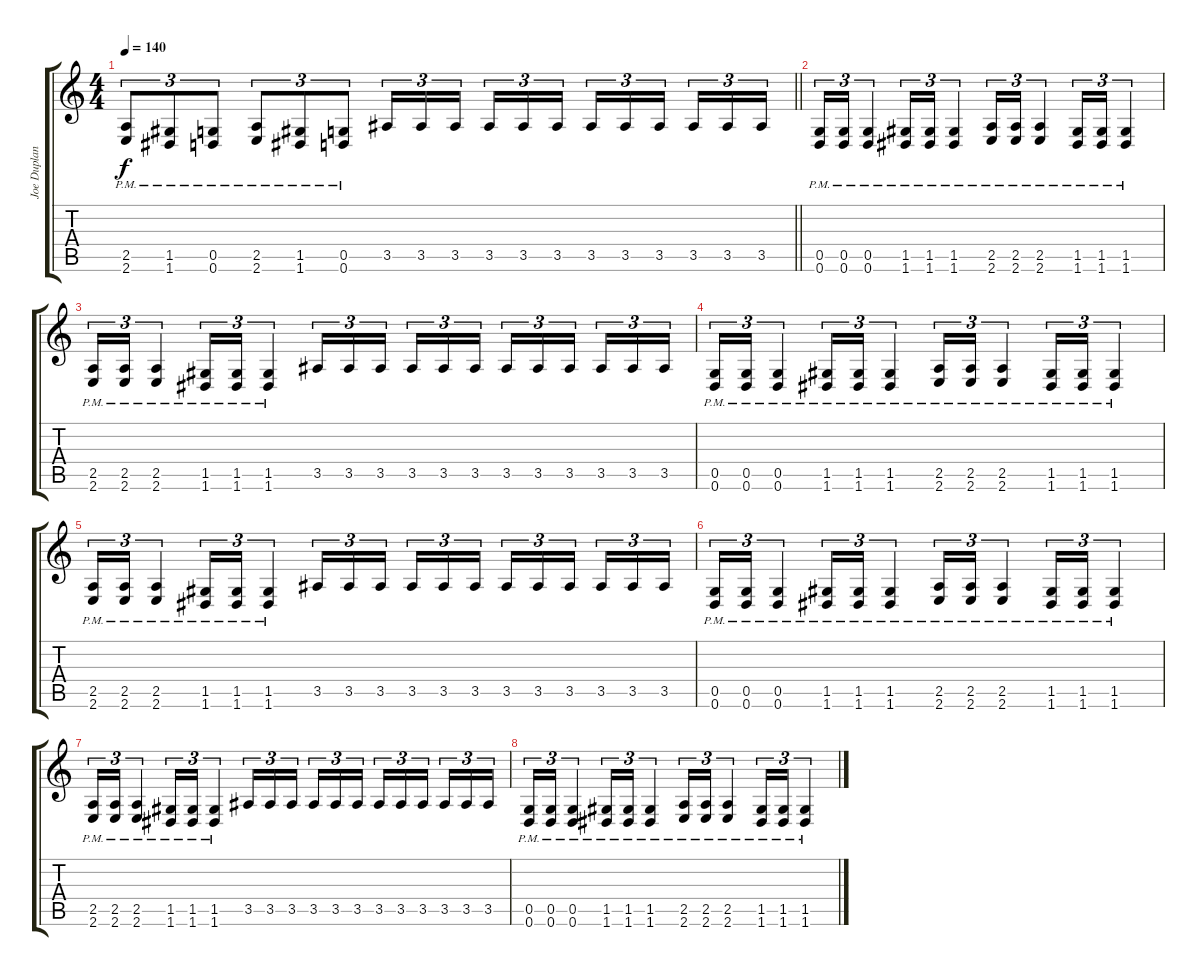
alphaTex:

\track ("Joe Duplantier" "Joe Duplan") {instrument distortionguitar}
\staff {score tabs}
\tuning (D4 A3 F3 C3 G2 D2) {hide}
\ts (4 4)
\tempo 140
\clef g2
\barLineRight lightlight
\ks c
(2.5 2.6{pm}).8{tu (3 2) dy f} (1.5 1.6{pm}).8{tu (3 2)} (0.5 0.6{pm}).8{tu (3 2)} (2.5 2.6{pm}).8{tu (3 2)} (1.5 1.6{pm}).8{tu (3 2)} (0.5 0.6{pm}).8{tu (3 2)} 3.5.16{tu (3 2)} 3.5.16{tu (3 2)} 3.5.16{tu (3 2) beam splitsecondary} 3.5.16{tu (3 2)} 3.5.16{tu (3 2)} 3.5.16{tu (3 2)} 3.5.16{tu (3 2)} 3.5.16{tu (3 2)} 3.5.16{tu (3 2) beam splitsecondary} 3.5.16{tu (3 2)} 3.5.16{tu (3 2)} 3.5.16{tu (3 2)} |
\section ("" "")
(0.5 0.6{pm}).16{tu (3 2)} (0.5 0.6{pm}).16{tu (3 2)} (0.5 0.6{pm}).4{tu (3 2)} (1.5 1.6{pm}).16{tu (3 2)} (1.5 1.6{pm}).16{tu (3 2)} (1.5 1.6{pm}).4{tu (3 2)} (2.5 2.6{pm}).16{tu (3 2)} (2.5 2.6{pm}).16{tu (3 2)} (2.5 2.6{pm}).4{tu (3 2)} (1.5 1.6{pm}).16{tu (3 2)} (1.5 1.6{pm}).16{tu (3 2)} (1.5 1.6{pm}).4{tu (3 2)} |
(2.5 2.6{pm}).16{tu (3 2)} (2.5 2.6{pm}).16{tu (3 2)} (2.5 2.6{pm}).4{tu (3 2)} (1.5 1.6{pm}).16{tu (3 2)} (1.5 1.6{pm}).16{tu (3 2)} (1.5 1.6{pm}).4{tu (3 2)} 3.5.16{tu (3 2)} 3.5.16{tu (3 2)} 3.5.16{tu (3 2) beam splitsecondary} 3.5.16{tu (3 2)} 3.5.16{tu (3 2)} 3.5.16{tu (3 2)} 3.5.16{tu (3 2)} 3.5.16{tu (3 2)} 3.5.16{tu (3 2) beam splitsecondary} 3.5.16{tu (3 2)} 3.5.16{tu (3 2)} 3.5.16{tu (3 2)} |
(0.5 0.6{pm}).16{tu (3 2)} (0.5 0.6{pm}).16{tu (3 2)} (0.5 0.6{pm}).4{tu (3 2)} (1.5 1.6{pm}).16{tu (3 2)} (1.5 1.6{pm}).16{tu (3 2)} (1.5 1.6{pm}).4{tu (3 2)} (2.5 2.6{pm}).16{tu (3 2)} (2.5 2.6{pm}).16{tu (3 2)} (2.5 2.6{pm}).4{tu (3 2)} (1.5 1.6{pm}).16{tu (3 2)} (1.5 1.6{pm}).16{tu (3 2)} (1.5 1.6{pm}).4{tu (3 2)} |
(2.5 2.6{pm}).16{tu (3 2)} (2.5 2.6{pm}).16{tu (3 2)} (2.5 2.6{pm}).4{tu (3 2)} (1.5 1.6{pm}).16{tu (3 2)} (1.5 1.6{pm}).16{tu (3 2)} (1.5 1.6{pm}).4{tu (3 2)} 3.5.16{tu (3 2)} 3.5.16{tu (3 2)} 3.5.16{tu (3 2) beam splitsecondary} 3.5.16{tu (3 2)} 3.5.16{tu (3 2)} 3.5.16{tu (3 2)} 3.5.16{tu (3 2)} 3.5.16{tu (3 2)} 3.5.16{tu (3 2) beam splitsecondary} 3.5.16{tu (3 2)} 3.5.16{tu (3 2)} 3.5.16{tu (3 2)} |
(0.5 0.6{pm}).16{tu (3 2)} (0.5 0.6{pm}).16{tu (3 2)} (0.5 0.6{pm}).4{tu (3 2)} (1.5 1.6{pm}).16{tu (3 2)} (1.5 1.6{pm}).16{tu (3 2)} (1.5 1.6{pm}).4{tu (3 2)} (2.5 2.6{pm}).16{tu (3 2)} (2.5 2.6{pm}).16{tu (3 2)} (2.5 2.6{pm}).4{tu (3 2)} (1.5 1.6{pm}).16{tu (3 2)} (1.5 1.6{pm}).16{tu (3 2)} (1.5 1.6{pm}).4{tu (3 2)} |
(2.5 2.6{pm}).16{tu (3 2)} (2.5 2.6{pm}).16{tu (3 2)} (2.5 2.6{pm}).4{tu (3 2)} (1.5 1.6{pm}).16{tu (3 2)} (1.5 1.6{pm}).16{tu (3 2)} (1.5 1.6{pm}).4{tu (3 2)} 3.5.16{tu (3 2)} 3.5.16{tu (3 2)} 3.5.16{tu (3 2) beam splitsecondary} 3.5.16{tu (3 2)} 3.5.16{tu (3 2)} 3.5.16{tu (3 2)} 3.5.16{tu (3 2)} 3.5.16{tu (3 2)} 3.5.16{tu (3 2) beam splitsecondary} 3.5.16{tu (3 2)} 3.5.16{tu (3 2)} 3.5.16{tu (3 2)} |
(0.5 0.6{pm}).16{tu (3 2)} (0.5 0.6{pm}).16{tu (3 2)} (0.5 0.6{pm}).4{tu (3 2)} (1.5 1.6{pm}).16{tu (3 2)} (1.5 1.6{pm}).16{tu (3 2)} (1.5 1.6{pm}).4{tu (3 2)} (2.5 2.6{pm}).16{tu (3 2)} (2.5 2.6{pm}).16{tu (3 2)} (2.5 2.6{pm}).4{tu (3 2)} (1.5 1.6{pm}).16{tu (3 2)} (1.5 1.6{pm}).16{tu (3 2)} (1.5 1.6{pm}).4{tu (3 2)}
